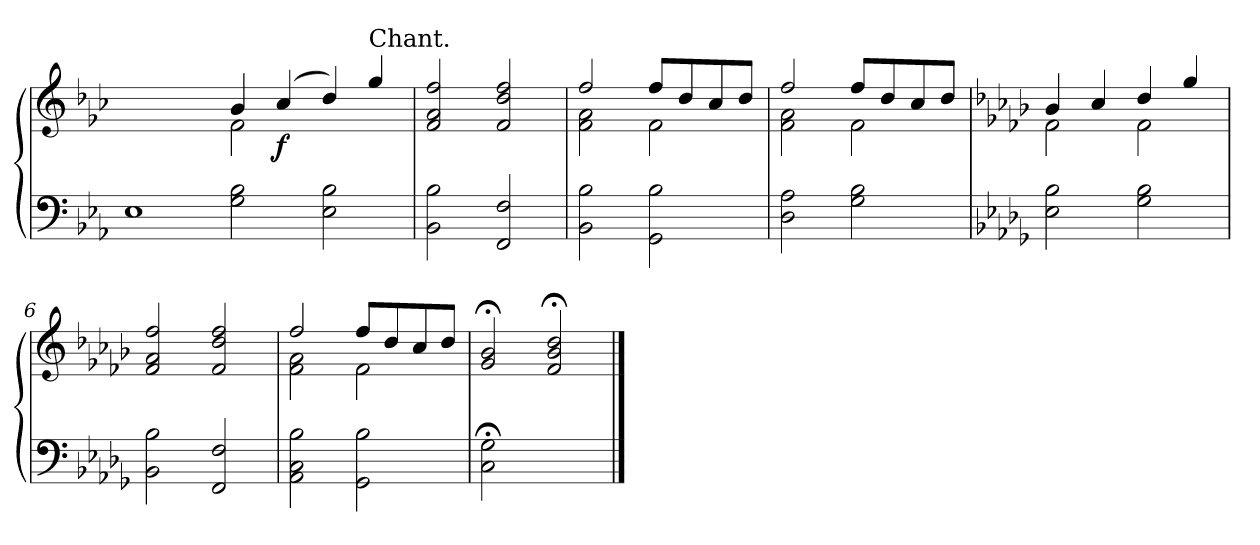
**kern	**kern	**dynam
*part1	*part1	*part1
*staff2	*staff1	*staff1/2
*clefF4	*clefG3	*
*k[b-e-a-]	*k[b-e-a-]	*
=1	=1	=1
*	*^	*
1E-	1ryy	1ryy	.
2G\ 2B-\	4g/	2d\	.
!	!	!	!LO:DY:b
.	(<4a-/	.	f
2E-\ 2B-\	4b-/)	2ryy	.
!	!LO:TX:a:t=Chant.	!	!
.	4ee-/	.	.
*	*v	*v	*
=2	=2	=2
2BB-\ 2B-\	2d/ 2f/ 2dd/	.
2FF/ 2F/	2d/ 2b-/ 2dd/	.
=3	=3	=3
*	*^	*
2BB-\ 2B-\	2dd/	2d\ 2f\	.
2GG\ 2B-\	8dd/L	2d\	.
.	8b-/	.	.
.	8a-/	.	.
.	8b-/J	.	.
=4	=4	=4	=4
2D\ 2A-\	2dd/	2d\ 2f\	.
2G\ 2B-\	8dd/L	2d\	.
.	8b-/	.	.
.	8a-/	.	.
.	8b-/J	.	.
!!LO:LB:g=z	!!
=5	=5	=5	=5
*k[b-e-a-d-g-]	*k[b-e-a-d-g-]	*	*
2E-\ 2B-\	4g-/	2d-\	.
.	4a-/	.	.
2G-\ 2B-\	4b-/	2d-\	.
.	4ee-/	.	.
*	*v	*v	*
=6	=6	=6
2BB-\ 2B-\	2d-/ 2f/ 2dd-/	.
2FF/ 2F/	2d-/ 2b-/ 2dd-/	.
=7	=7	=7
*	*^	*
2AA-\ 2C\ 2B-\	2dd-/	2d-\ 2f\	.
2GG-\ 2B-\	8dd-/L	2d-\	.
.	8b-/	.	.
.	8a-/	.	.
.	8b-/J	.	.
*	*v	*v	*
=8	=8	=8
2C\;< 2G-\;<	2e-/;< 2g-/;<	.
2ryy	2d-/;< 2g-/;< 2b-/;<	.
==	==	==
*-	*-	*-
